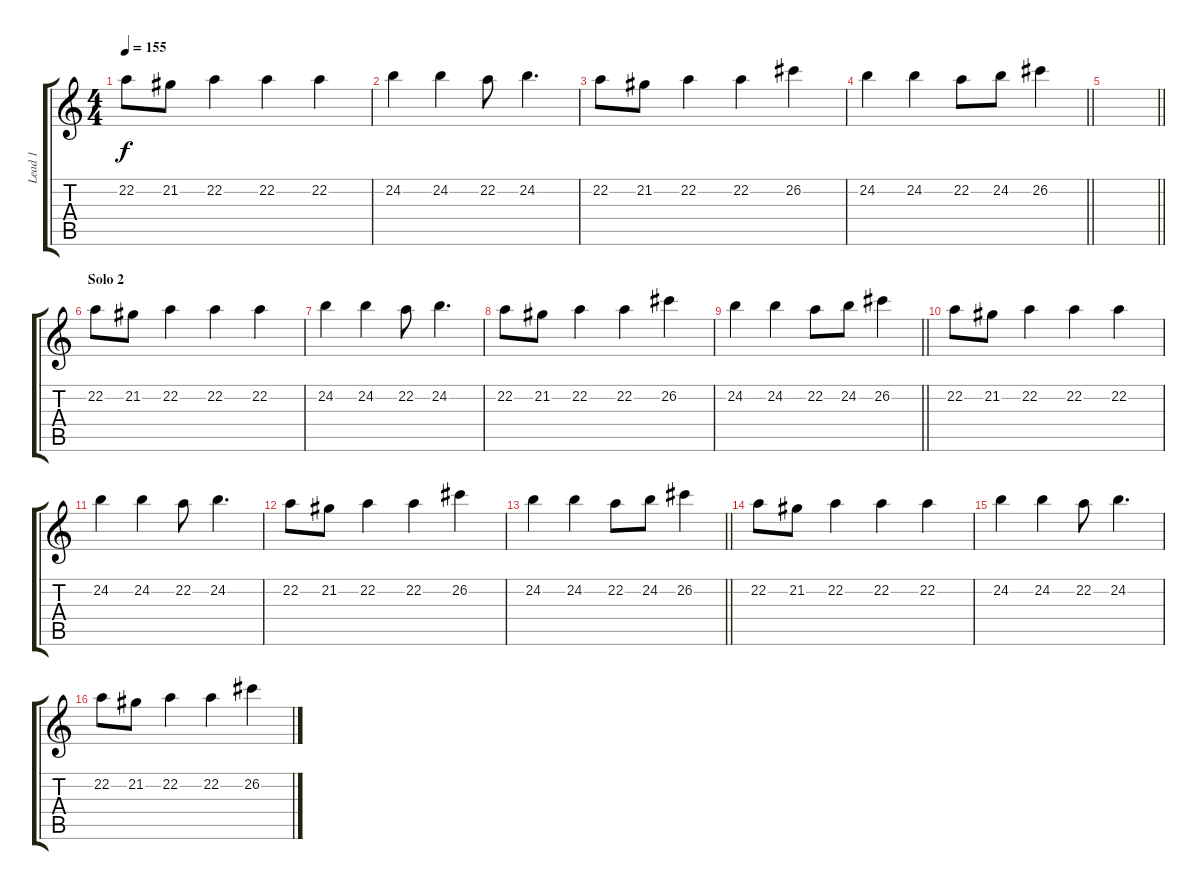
\track ("Lead 1" "Lead 1") {instrument lead1square}
\staff {score tabs}
\tuning (E4 B3 G3 D3 A2 E2) {hide}
\ts (4 4)
\tempo 155
\clef g2
\ks c
22.2.8{dy f} 21.2.8 22.2.4 22.2.4 22.2.4 |
24.2.4 24.2.4 22.2.8 24.2.4{d} |
22.2.8 21.2.8 22.2.4 22.2.4 26.2.4 |
\barLineRight lightlight
24.2.4 24.2.4 22.2.8 24.2.8 26.2.4 |
\barLineRight lightlight
|
\section ("" "Solo 2")
22.2.8 21.2.8 22.2.4 22.2.4 22.2.4 |
24.2.4 24.2.4 22.2.8 24.2.4{d} |
22.2.8 21.2.8 22.2.4 22.2.4 26.2.4 |
\barLineRight lightlight
24.2.4 24.2.4 22.2.8 24.2.8 26.2.4 |
22.2.8 21.2.8 22.2.4 22.2.4 22.2.4 |
24.2.4 24.2.4 22.2.8 24.2.4{d} |
22.2.8 21.2.8 22.2.4 22.2.4 26.2.4 |
\barLineRight lightlight
24.2.4 24.2.4 22.2.8 24.2.8 26.2.4 |
22.2.8 21.2.8 22.2.4 22.2.4 22.2.4 |
24.2.4 24.2.4 22.2.8 24.2.4{d} |
22.2.8 21.2.8 22.2.4 22.2.4 26.2.4
